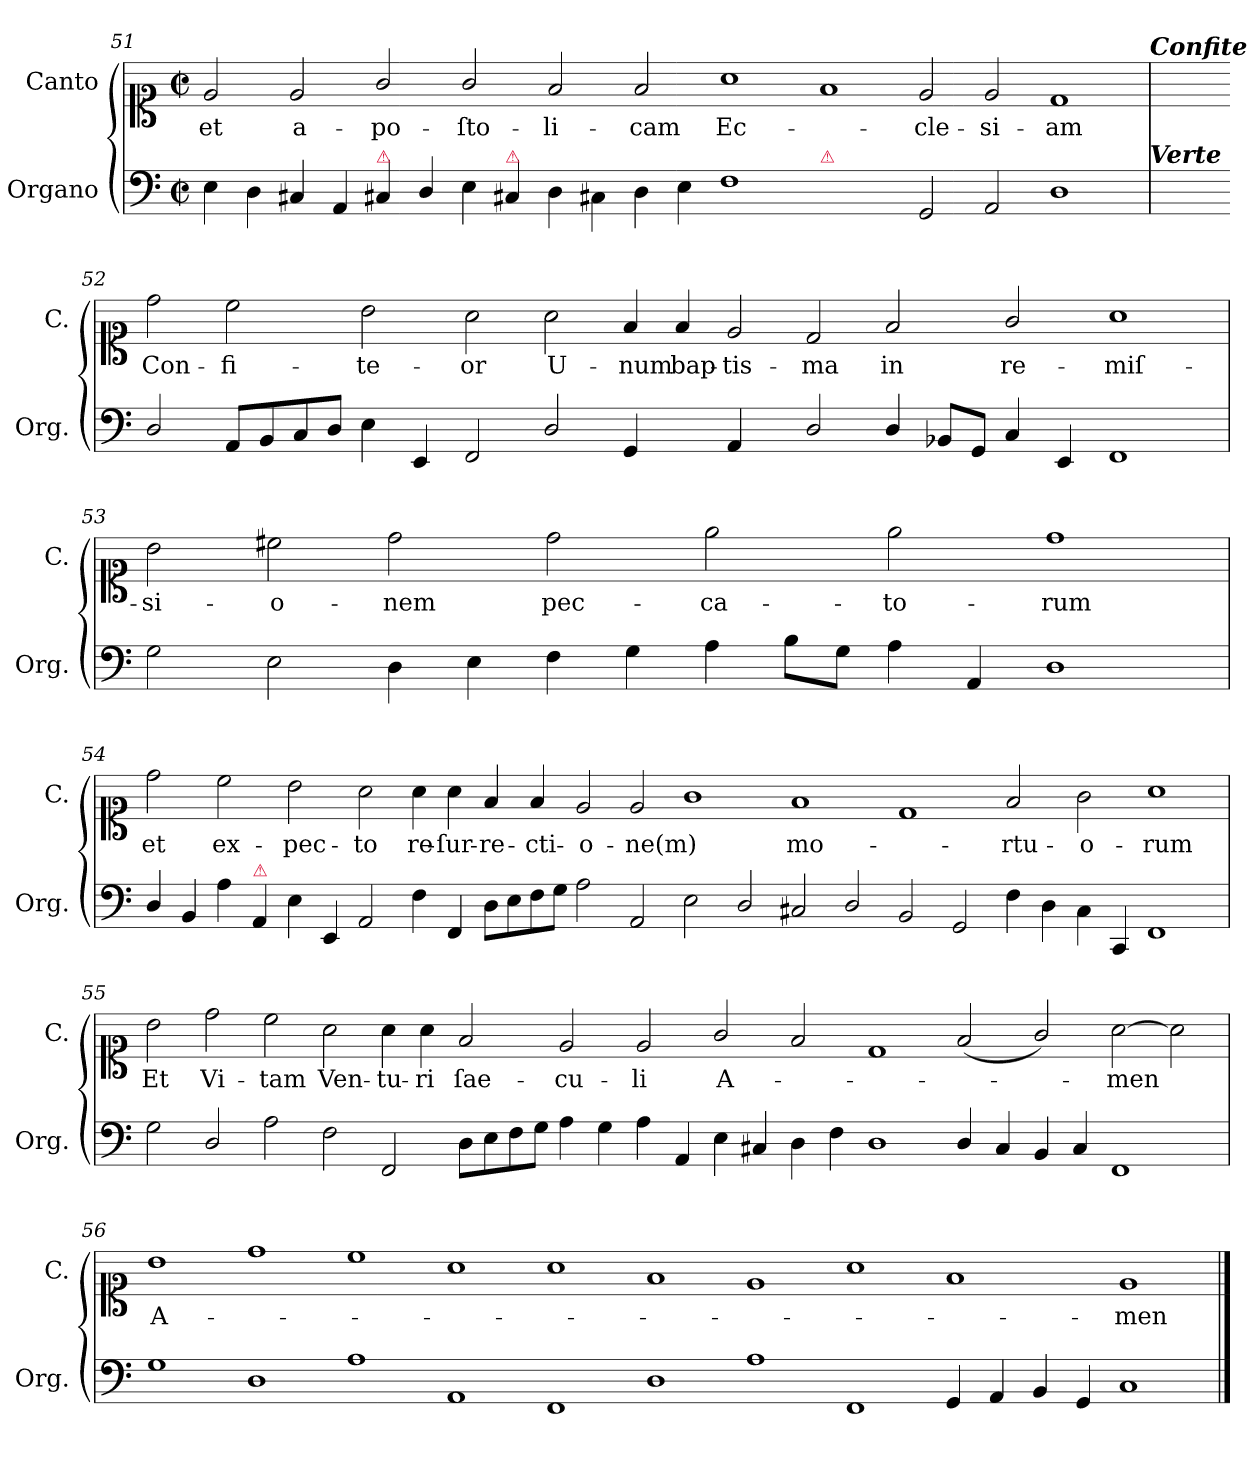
**kern	**kern	**text
*part2	*part1	*part1
*staff2	*staff1	*staff1
*I"Organo	*I"Canto	*
*I'Org.	*I'C.	*
*clefF4	*clefC1	*
*k[]	*k[]	*
*M2/2	*M2/2	*
*met(c|)	*met(c|)	*
=51	=51	=51
4E\	2e/	et
4D\	.	.
4C#X/	2e/	a-
4AA/	.	.
!LO:TX:a:color=crimson:t=⚠	!	!
4C#X/	2g/	-po-
4D/	.	.
4E\	2g/	-ſto-
!LO:TX:a:color=crimson:t=⚠	!	!
4C#X/	.	.
4D\	2f/	-li-
4C#X\	.	.
4D\	2f/	-cam
4E\	.	.
1F	1a	Ec-
!LO:TX:a:color=crimson:t=⚠	!	!
1Dyy	1f	.
2GG/	2e/	-cle-
2AA/	2e/	-si-
1D	1d	-am
!	!LO:TX:a:Bi:t=Confite	!
!LO:TX:a:Bi:t=Verte	!	!
=52	=52	=52
2D/	2dd\	Con-
8AA/L	2cc\	-fi-
8BB/	.	.
8C/	.	.
8D/J	.	.
4E\	2b\	-te-
4EE/	.	.
2FF/	2a\	-or
2D/	2a\	U-
!LO:N:vis=4	!	!
2GG/	4f/	-num
.	4f/	bap-
!LO:N:vis=4	!	!
2AA/	2e/	-tis-
2D/	2d/	-ma
4D/	2f/	in
8BB-X/L	.	.
8GG/J	.	.
4C/	2g/	re-
4EE/	.	.
1FF	1a	-miſ-
=53	=53	=53
2G\	2b\	-si-
2E\	2cc#X\	-o-
4D\	2dd\	-nem
4E\	.	.
4F\	2dd\	pec-
4G\	.	.
4A\	2ee\	-ca-
8B\L	.	.
8G\J	.	.
4A\	2ee\	-to-
4AA/	.	.
1D	1dd	-rum
=54	=54	=54
4D/	2dd\	et
4BB/	.	.
4A\	2cc\	ex-
!LO:TX:a:color=crimson:t=⚠	!	!
4AA/	.	.
4E\	2b\	-pec-
4EE/	.	.
2AA/	2a\	-to
4F\	4a\	re-
4FF/	4a\	-ſur-
8D\L	4f/	-re-
8E\	.	.
8F\	4f/	-cti-
8G\J	.	.
2A\	2e/	-o-
2AA/	2e/	-ne(m)
2E\	1g	.
2D/	.	.
2C#X/	1f	mo-
2D/	.	.
2BB/	1d	.
2GG/	.	.
4F\	2f/	-rtu-
4D\	.	.
4C#\	2g\	-o-
4CC/	.	.
1FF	1a	-rum
=55	=55	=55
2G\	2b\	Et
2D/	2dd\	Vi-
2A\	2cc\	-tam
2F\	2a\	Ven-
2FF/	4a\	-tu-
.	4a\	-ri
8D\L	2f/	ſae-
8E\	.	.
8F\	.	.
8G\J	.	.
4A\	2e/	-cu-
4G\	.	.
4A\	2e/	-li
4AA/	.	.
4E\	2g/	A-
4C#X/	.	.
4D\	2f/	.
4F\	.	.
1D	1d	.
4D/	(<2f/	.
4C#/	.	.
4BB/	2g/)	.
4C#/	.	.
1FF	[2a\	men
.	2a\]	.
=56	=56	=56
1G	1b	A-
1D	1dd	.
1A	1cc	.
1AA	1a	.
1FF	1a	.
1D	1f	.
1A	1e	.
1FF	1a	.
4GG/	1f	.
4AA/	.	.
4BB/	.	.
4GG/	.	.
1C	1e	-men
==	==	==
*-	*-	*-
